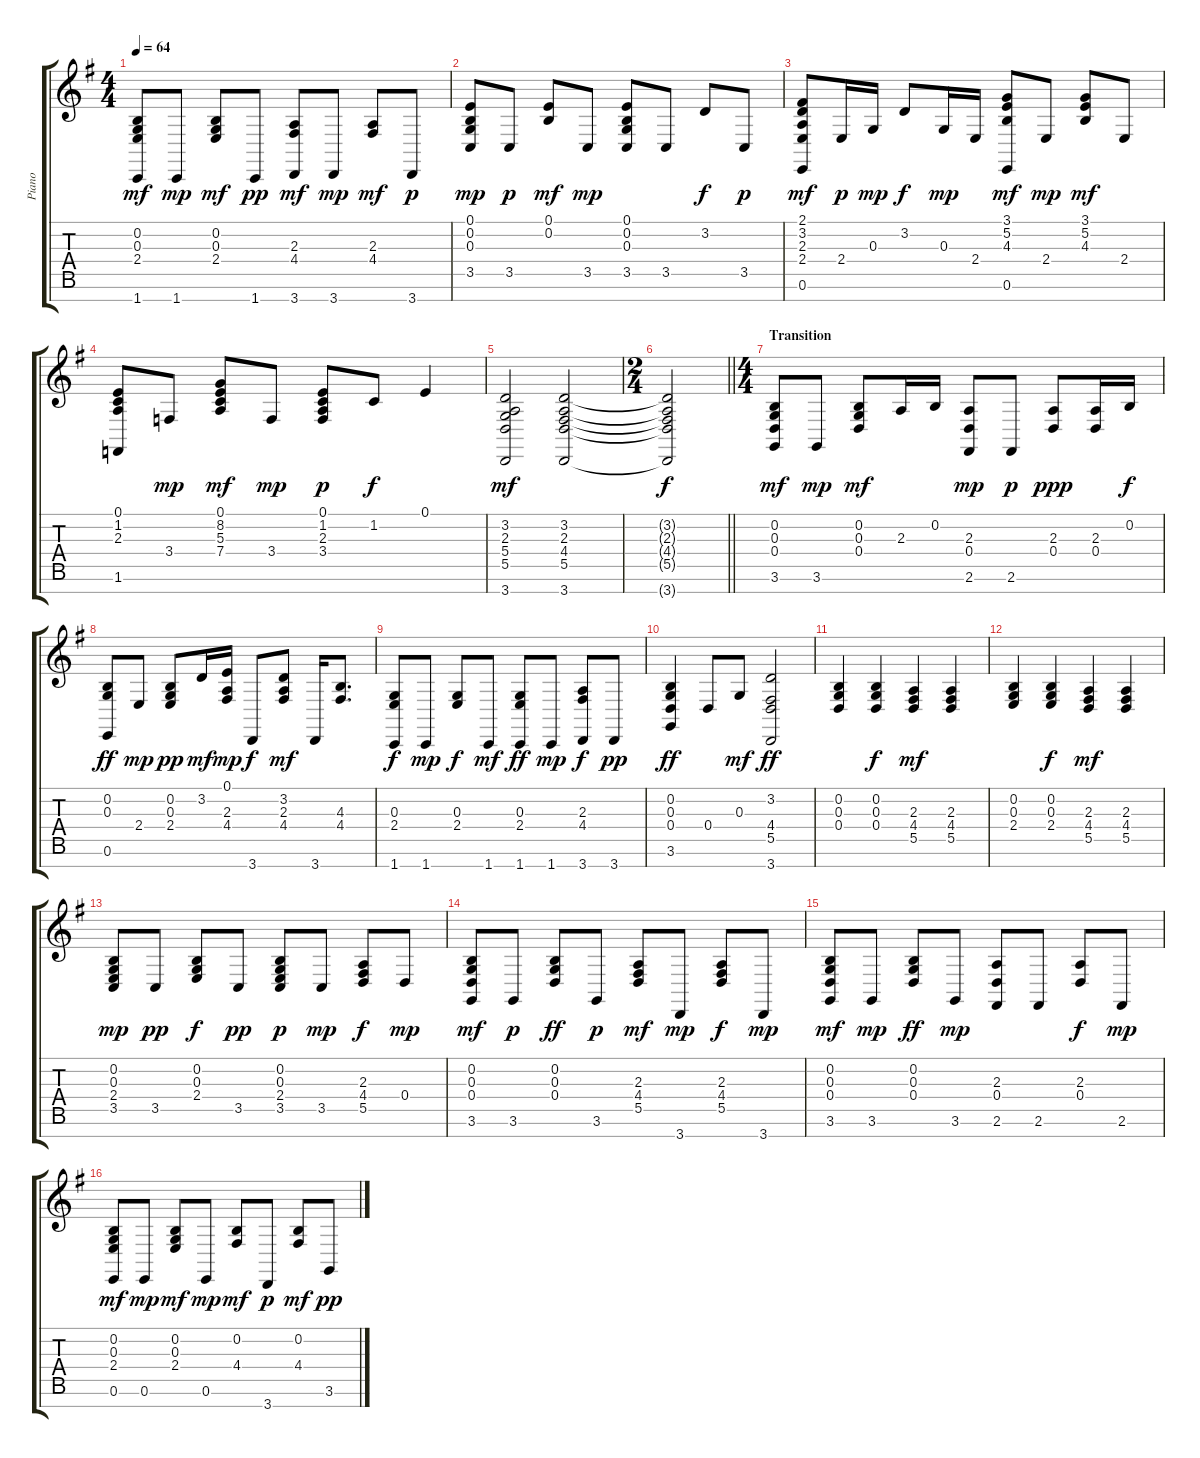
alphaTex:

\track ("Piano" "Piano") {instrument acousticgrandpiano}
\staff {score tabs}
\tuning (E4 B3 G3 D3 A2 E2 B1) {hide}
\ts (4 4)
\tempo 64
\clef g2
\ks g
(0.2 0.3 2.4 1.7).8{dy mf} 1.7.8{dy mp} (0.2 0.3 2.4).8{dy mf} 1.7.8{dy pp} (2.3 4.4 3.7).8{dy mf} 3.7.8{dy mp} (2.3 4.4).8{dy mf} 3.7.8{dy p} |
(0.1 0.2 0.3 3.5).8{dy mp} 3.5.8{dy p} (0.1 0.2).8{dy mf} 3.5.8{dy mp} (0.1 0.2 0.3 3.5).8 3.5.8 3.2.8{dy f} 3.5.8{dy p} |
(2.1 3.2 2.3 2.4 0.6).8{dy mf} 2.4.16{dy p} 0.3.16{dy mp} 3.2.8{dy f} 0.3.16{dy mp} 2.4.16 (3.1 5.2 4.3 0.6).8{dy mf} 2.4.8{dy mp} (3.1 5.2 4.3).8{dy mf} 2.4.8 |
(0.1 1.2 2.3 1.6).8 3.4.8{dy mp} (0.1 8.2 5.3 7.4).8{dy mf} 3.4.8{dy mp} (0.1 1.2 2.3 3.4).8{dy p} 1.2.8{dy f} 0.1.4 |
(3.2 2.3 5.4 5.5 3.7).2{dy mf} (3.2 2.3 4.4 5.5 3.7).2 |
\ts (2 4)
\barLineRight lightlight
(3.2{t} 2.3{t} 4.4{t} 5.5{t} 3.7{t}).2{dy f} |
\ts (4 4)
\section ("" "Transition")
(0.2 0.3 0.4 3.6).8{dy mf} 3.6.8{dy mp} (0.2 0.3 0.4).8{dy mf} 2.3.16 0.2.16 (2.3 0.4 2.6).8{dy mp} 2.6.8{dy p} (2.3 0.4).8{dy ppp} (2.3 0.4).16 0.2.16{dy f} |
(0.2 0.3 0.6).8{dy ff} 2.4.8{dy mp} (0.2 0.3 2.4).8{dy pp} 3.2.16{dy mf} (0.1 2.3 4.4).16{dy mp} 3.7.8{dy f} (3.2 2.3 4.4).8{dy mf} 3.7.16 (4.3 4.4).8{d} |
(0.3 2.4 1.7).8{dy f} 1.7.8{dy mp} (0.3 2.4).8{dy f} 1.7.8{dy mf} (0.3 2.4 1.7).8{dy ff} 1.7.8{dy mp} (2.3 4.4 3.7).8{dy f} 3.7.8{dy pp} |
(0.2 0.3 0.4 3.6).4{dy ff} 0.4.8 0.3.8{dy mf} (3.2 4.4 5.5 3.7).2{dy ff} |
(0.2 0.3 0.4).4 (0.2 0.3 0.4).4{dy f} (2.3 4.4 5.5).4{dy mf} (2.3 4.4 5.5).4 |
(0.2 0.3 2.4).4 (0.2 0.3 2.4).4{dy f} (2.3 4.4 5.5).4{dy mf} (2.3 4.4 5.5).4 |
(0.2 0.3 2.4 3.5).8{dy mp} 3.5.8{dy pp} (0.2 0.3 2.4).8{dy f} 3.5.8{dy pp} (0.2 0.3 2.4 3.5).8{dy p} 3.5.8{dy mp} (2.3 4.4 5.5).8{dy f} 0.4.8{dy mp} |
(0.2 0.3 0.4 3.6).8{dy mf} 3.6.8{dy p} (0.2 0.3 0.4).8{dy ff} 3.6.8{dy p} (2.3 4.4 5.5).8{dy mf} 3.7.8{dy mp} (2.3 4.4 5.5).8{dy f} 3.7.8{dy mp} |
(0.2 0.3 0.4 3.6).8{dy mf} 3.6.8{dy mp} (0.2 0.3 0.4).8{dy ff} 3.6.8{dy mp} (2.3 0.4 2.6).8 2.6.8 (2.3 0.4).8{dy f} 2.6.8{dy mp} |
(0.2 0.3 2.4 0.6).8{dy mf} 0.6.8{dy mp} (0.2 0.3 2.4).8{dy mf} 0.6.8{dy mp} (0.2 4.4).8{dy mf} 3.7.8{dy p} (0.2 4.4).8{dy mf} 3.6.8{dy pp}
